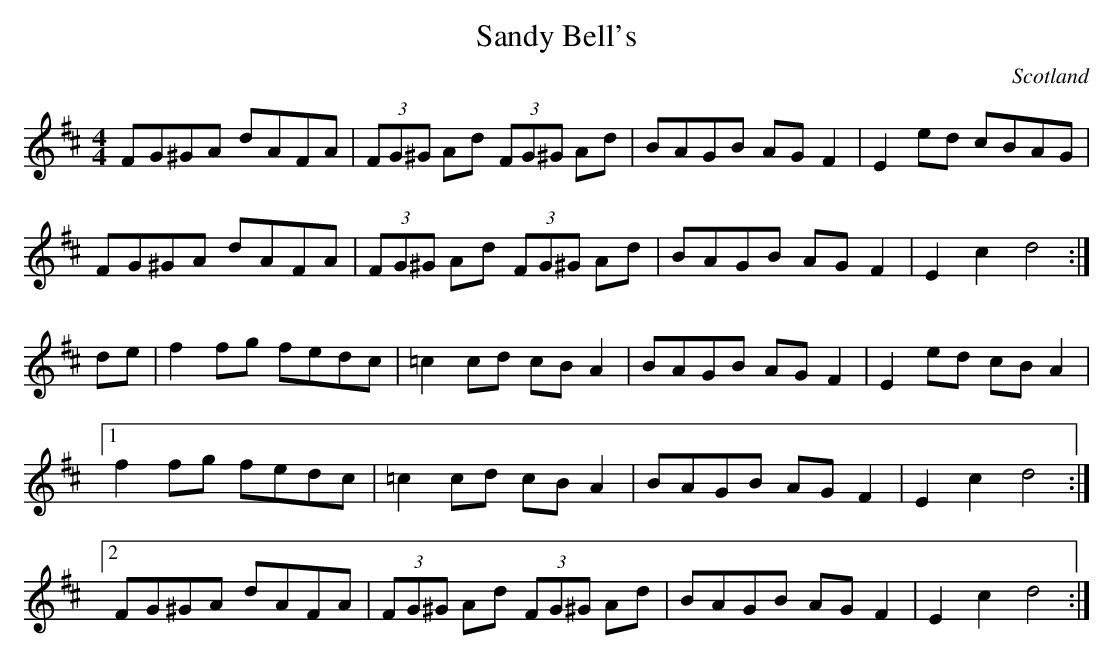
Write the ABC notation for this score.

X:1
T:Sandy Bell's
M:4/4
O:Scotland
K:D
FG^GA dAFA| (3FG^G Ad (3FG^G Ad| BAGB AGF2| E2ed cBAG|
FG^GA dAFA| (3FG^G Ad (3FG^G Ad| BAGB AGF2| E2c2d4 :|
de|\
f2fg fedc| =c2cd cBA2| BAGB AGF2| E2ed cBA2|1
f2fg fedc| =c2cd cBA2| BAGB AGF2| E2c2d4 :|2
FG^GA dAFA| (3FG^G Ad (3FG^G Ad| BAGB AGF2| E2c2d4 :|
